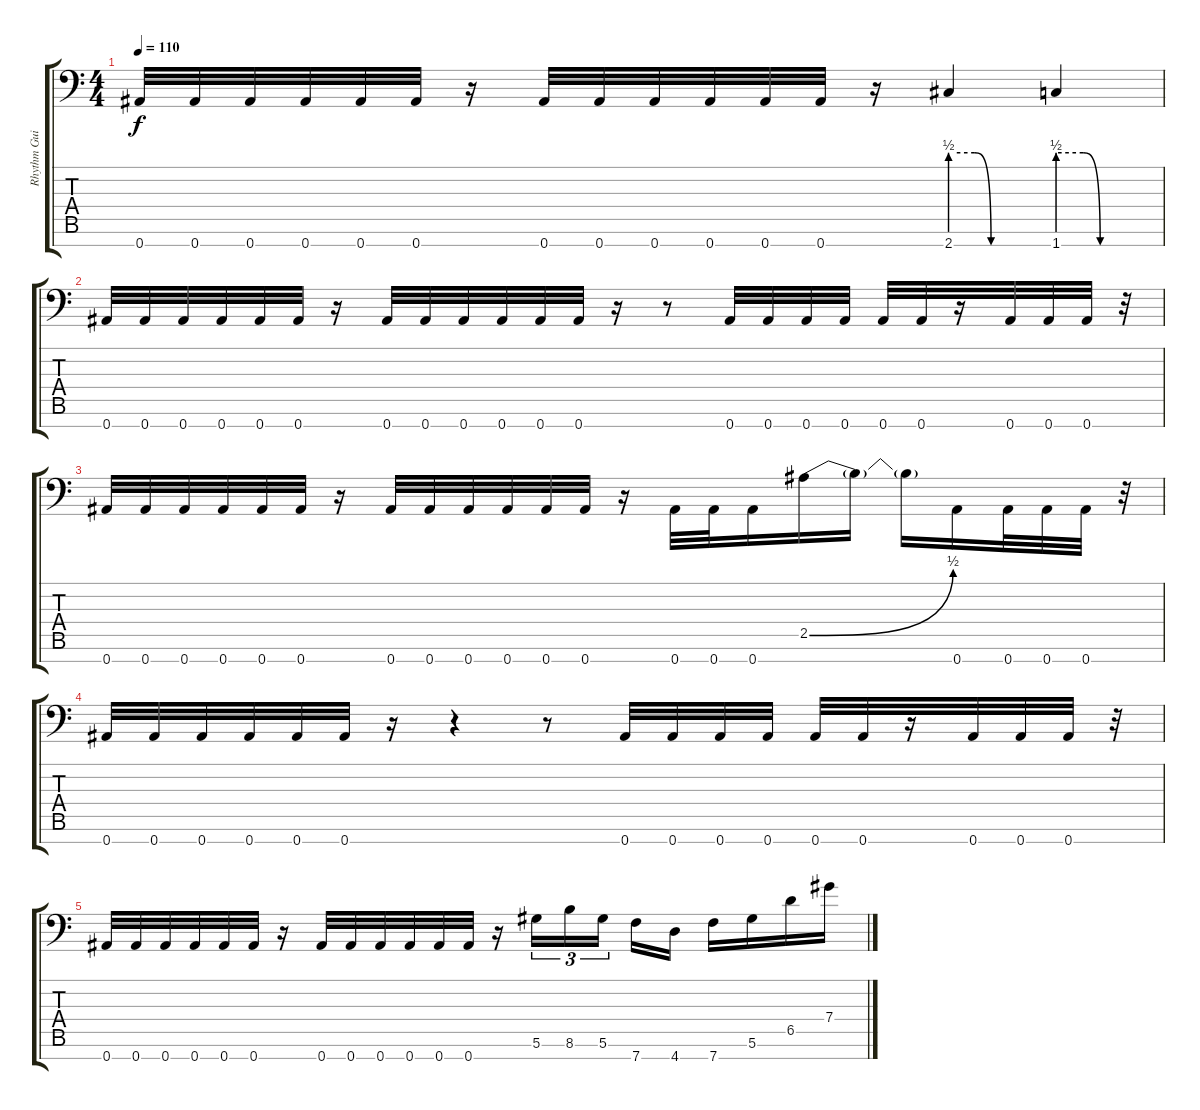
\track ("Rhythm Guitar 1" "Rhythm Gui") {instrument distortionguitar}
\staff {score tabs}
\tuning (Eb4 Bb3 Gb3 Db3 Ab2 Eb2 Bb1) {hide}
\ts (4 4)
\tempo 110
\clef f4
\ks c
0.7.32{dy f} 0.7.32 0.7.32 0.7.32 0.7.32 0.7.32 r.16 0.7.32 0.7.32 0.7.32 0.7.32 0.7.32 0.7.32 r.16 2.7{be (custom 0 2 15 2 25 0 30 0 60 0)}.4 1.7{be (custom 0 2 15 2 25 0 30 0 60 0)}.4 |
0.7.32 0.7.32 0.7.32 0.7.32 0.7.32 0.7.32 r.16 0.7.32 0.7.32 0.7.32 0.7.32 0.7.32 0.7.32 r.16 r.8 0.7.32 0.7.32 0.7.32 0.7.32 0.7.32 0.7.32 r.16 0.7.32 0.7.32 0.7.32 r.32 |
0.7.32 0.7.32 0.7.32 0.7.32 0.7.32 0.7.32 r.16 0.7.32 0.7.32 0.7.32 0.7.32 0.7.32 0.7.32 r.16 0.7.32 0.7.32 0.7.16 2.5{be (bend 0 0 60 2)}.16 2.5{t}.16 2.5{t}.16 0.7.16 0.7.32 0.7.32 0.7.32 r.32 |
0.7.32 0.7.32 0.7.32 0.7.32 0.7.32 0.7.32 r.16 r.4 r.8 0.7.32 0.7.32 0.7.32 0.7.32 0.7.32 0.7.32 r.16 0.7.32 0.7.32 0.7.32 r.32 |
0.7.32 0.7.32 0.7.32 0.7.32 0.7.32 0.7.32 r.16 0.7.32 0.7.32 0.7.32 0.7.32 0.7.32 0.7.32 r.16 5.6.16{tu (3 2)} 8.6.16{tu (3 2)} 5.6.16{tu (3 2) beam splitsecondary} 7.7.16 4.7.16 7.7.16 5.6.16 6.5.16 7.4.16
